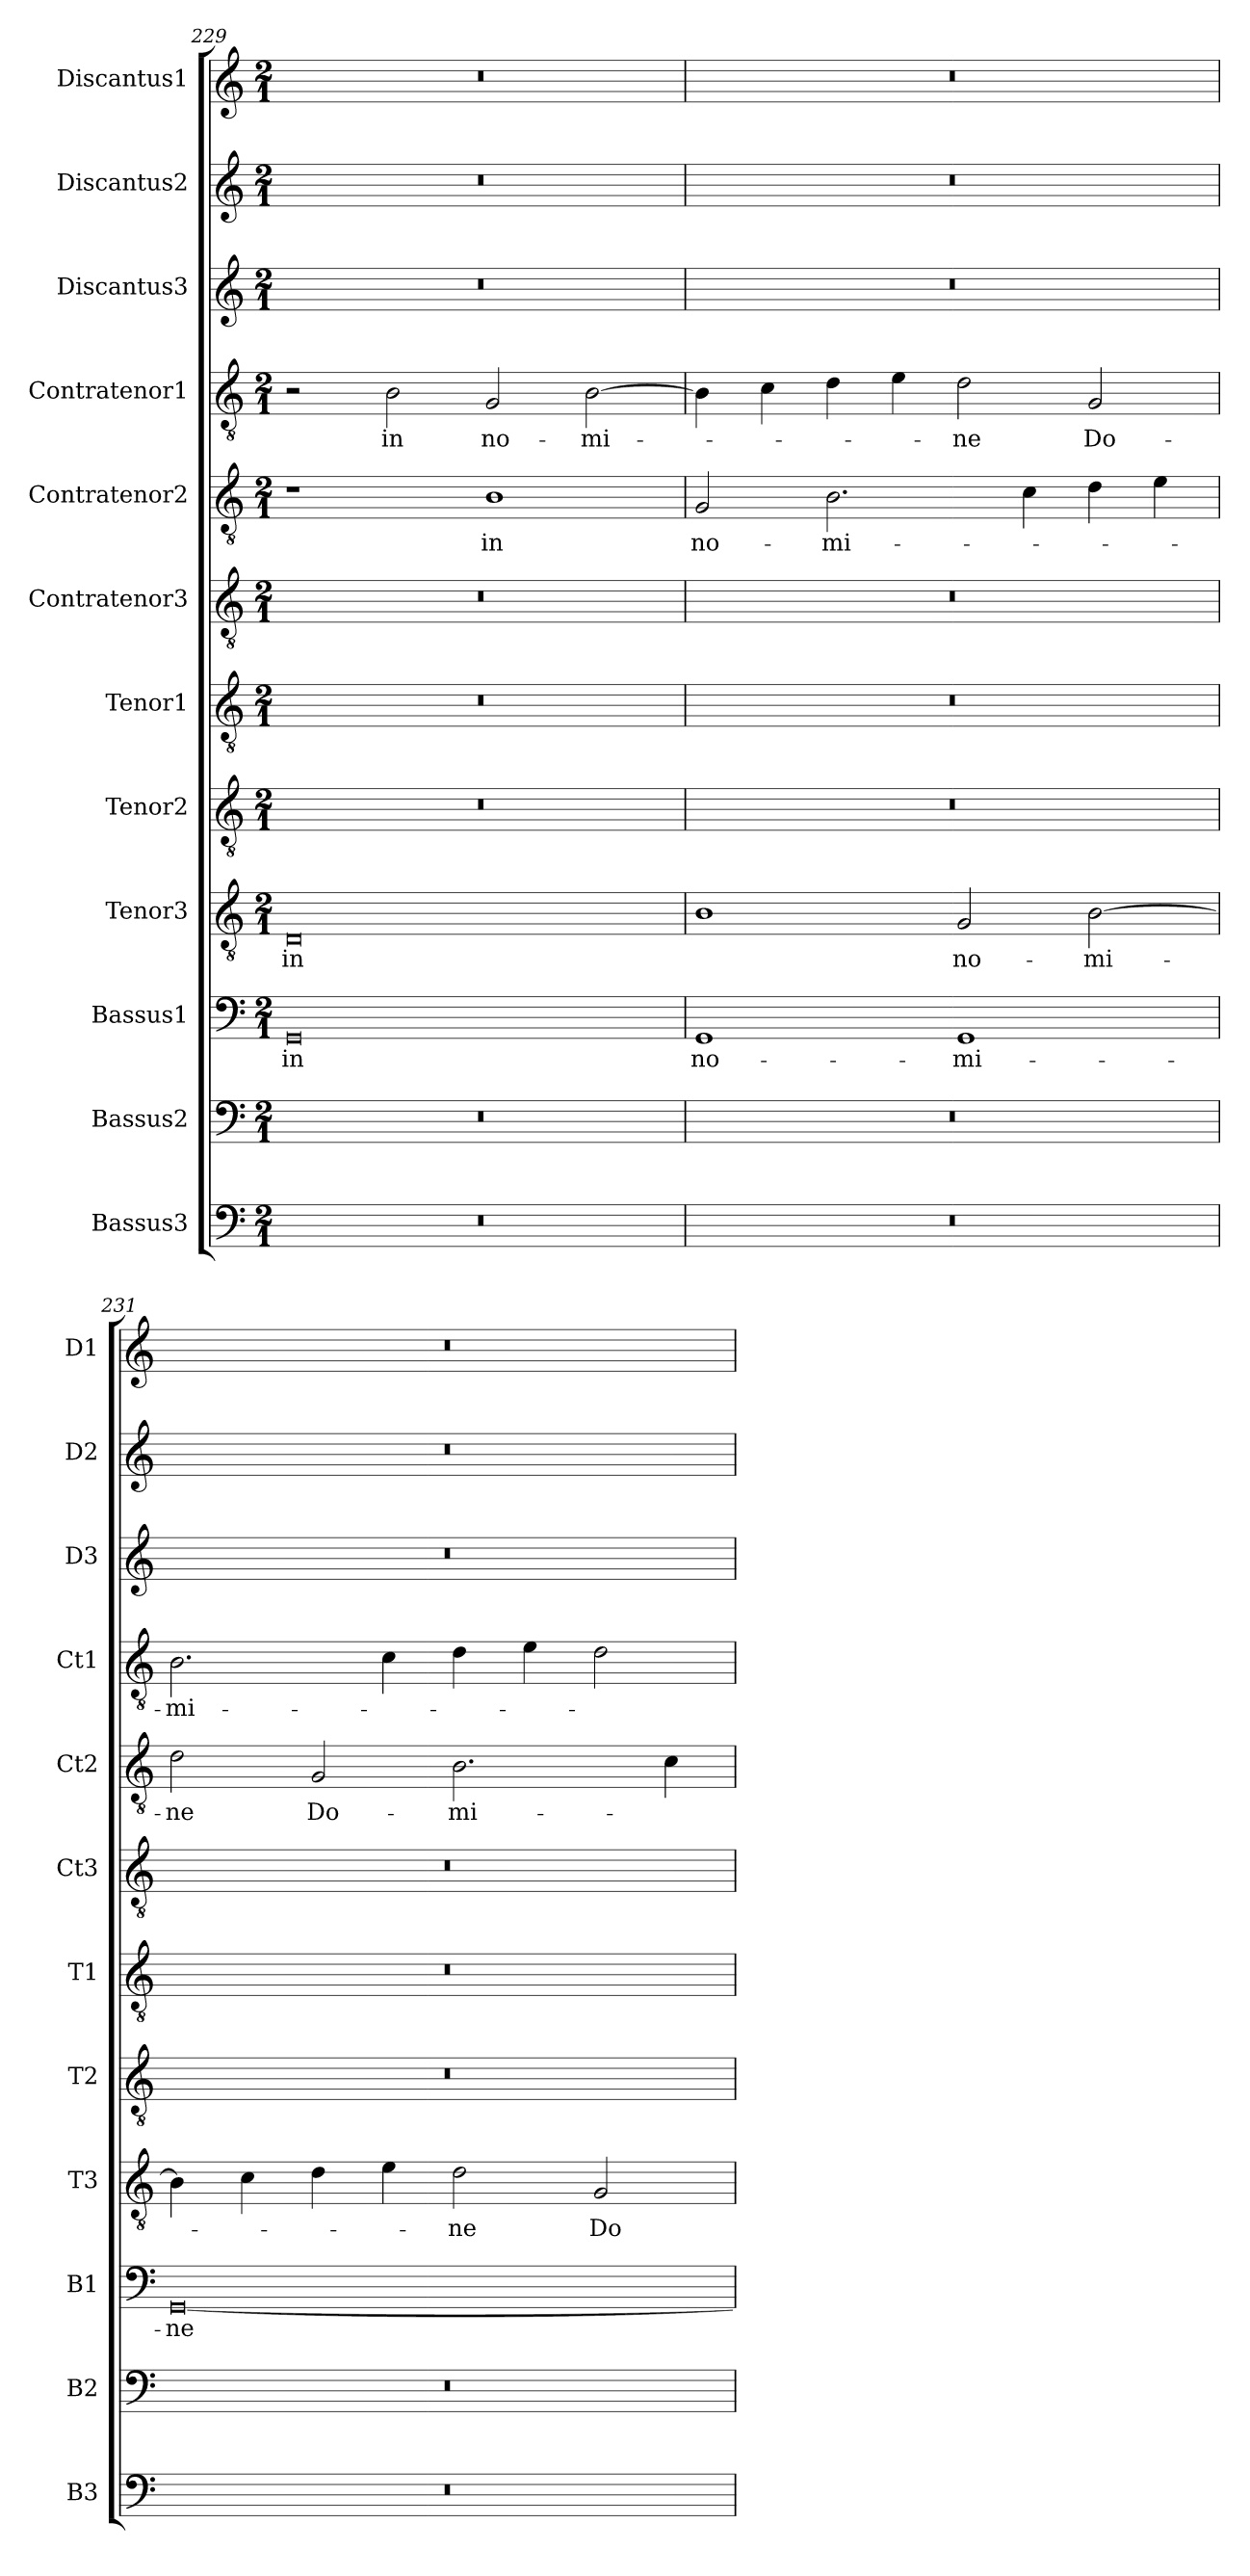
**kern	**kern	**kern	**text	**kern	**text	**kern	**kern	**kern	**kern	**text	**kern	**text	**kern	**kern	**kern
*part12	*part11	*part10	*part10	*part9	*part9	*part8	*part7	*part6	*part5	*part5	*part4	*part4	*part3	*part2	*part1
*staff12	*staff11	*staff10	*staff10	*staff9	*staff9	*staff8	*staff7	*staff6	*staff5	*staff5	*staff4	*staff4	*staff3	*staff2	*staff1
*I"Bassus3	*I"Bassus2	*I"Bassus1	*	*I"Tenor3	*	*I"Tenor2	*I"Tenor1	*I"Contratenor3	*I"Contratenor2	*	*I"Contratenor1	*	*I"Discantus3	*I"Discantus2	*I"Discantus1
*I'B3	*I'B2	*I'B1	*	*I'T3	*	*I'T2	*I'T1	*I'Ct3	*I'Ct2	*	*I'Ct1	*	*I'D3	*I'D2	*I'D1
*clefF4	*clefF4	*clefF4	*	*clefGv2	*	*clefGv2	*clefGv2	*clefGv2	*clefGv2	*	*clefGv2	*	*clefG2	*clefG2	*clefG2
*k[]	*k[]	*k[]	*	*k[]	*	*k[]	*k[]	*k[]	*k[]	*	*k[]	*	*k[]	*k[]	*k[]
*M2/1	*M2/1	*M2/1	*	*M2/1	*	*M2/1	*M2/1	*M2/1	*M2/1	*	*M2/1	*	*M2/1	*M2/1	*M2/1
=229	=229	=229	=229	=229	=229	=229	=229	=229	=229	=229	=229	=229	=229	=229	=229
0r	0r	0GG	in	0D	in	0r	0r	0r	1r	.	2r	.	0r	0r	0r
.	.	.	.	.	.	.	.	.	.	.	2B	in	.	.	.
.	.	.	.	.	.	.	.	.	1B	in	2G	no-	.	.	.
.	.	.	.	.	.	.	.	.	.	.	[2B	-mi-	.	.	.
=230	=230	=230	=230	=230	=230	=230	=230	=230	=230	=230	=230	=230	=230	=230	=230
0r	0r	1GG	no-	1B	.	0r	0r	0r	2G	no-	4B]	.	0r	0r	0r
.	.	.	.	.	.	.	.	.	.	.	4c	.	.	.	.
.	.	.	.	.	.	.	.	.	2.B	-mi-	4d	.	.	.	.
.	.	.	.	.	.	.	.	.	.	.	4e	.	.	.	.
.	.	1GG	-mi-	2G	no-	.	.	.	.	.	2d	-ne	.	.	.
.	.	.	.	.	.	.	.	.	4c	.	.	.	.	.	.
.	.	.	.	[2B	-mi-	.	.	.	4d	.	2G	Do-	.	.	.
.	.	.	.	.	.	.	.	.	4e	.	.	.	.	.	.
=231	=231	=231	=231	=231	=231	=231	=231	=231	=231	=231	=231	=231	=231	=231	=231
0r	0r	[0GG	-ne	4B]	.	0r	0r	0r	2d	-ne	2.B	-mi-	0r	0r	0r
.	.	.	.	4c	.	.	.	.	.	.	.	.	.	.	.
.	.	.	.	4d	.	.	.	.	2G	Do-	.	.	.	.	.
.	.	.	.	4e	.	.	.	.	.	.	4c	.	.	.	.
.	.	.	.	2d	-ne	.	.	.	2.B	-mi-	4d	.	.	.	.
.	.	.	.	.	.	.	.	.	.	.	4e	.	.	.	.
.	.	.	.	2G	Do-	.	.	.	.	.	2d	.	.	.	.
.	.	.	.	.	.	.	.	.	4c	.	.	.	.	.	.
=	=	=	=	=	=	=	=	=	=	=	=	=	=	=	=
*-	*-	*-	*-	*-	*-	*-	*-	*-	*-	*-	*-	*-	*-	*-	*-
